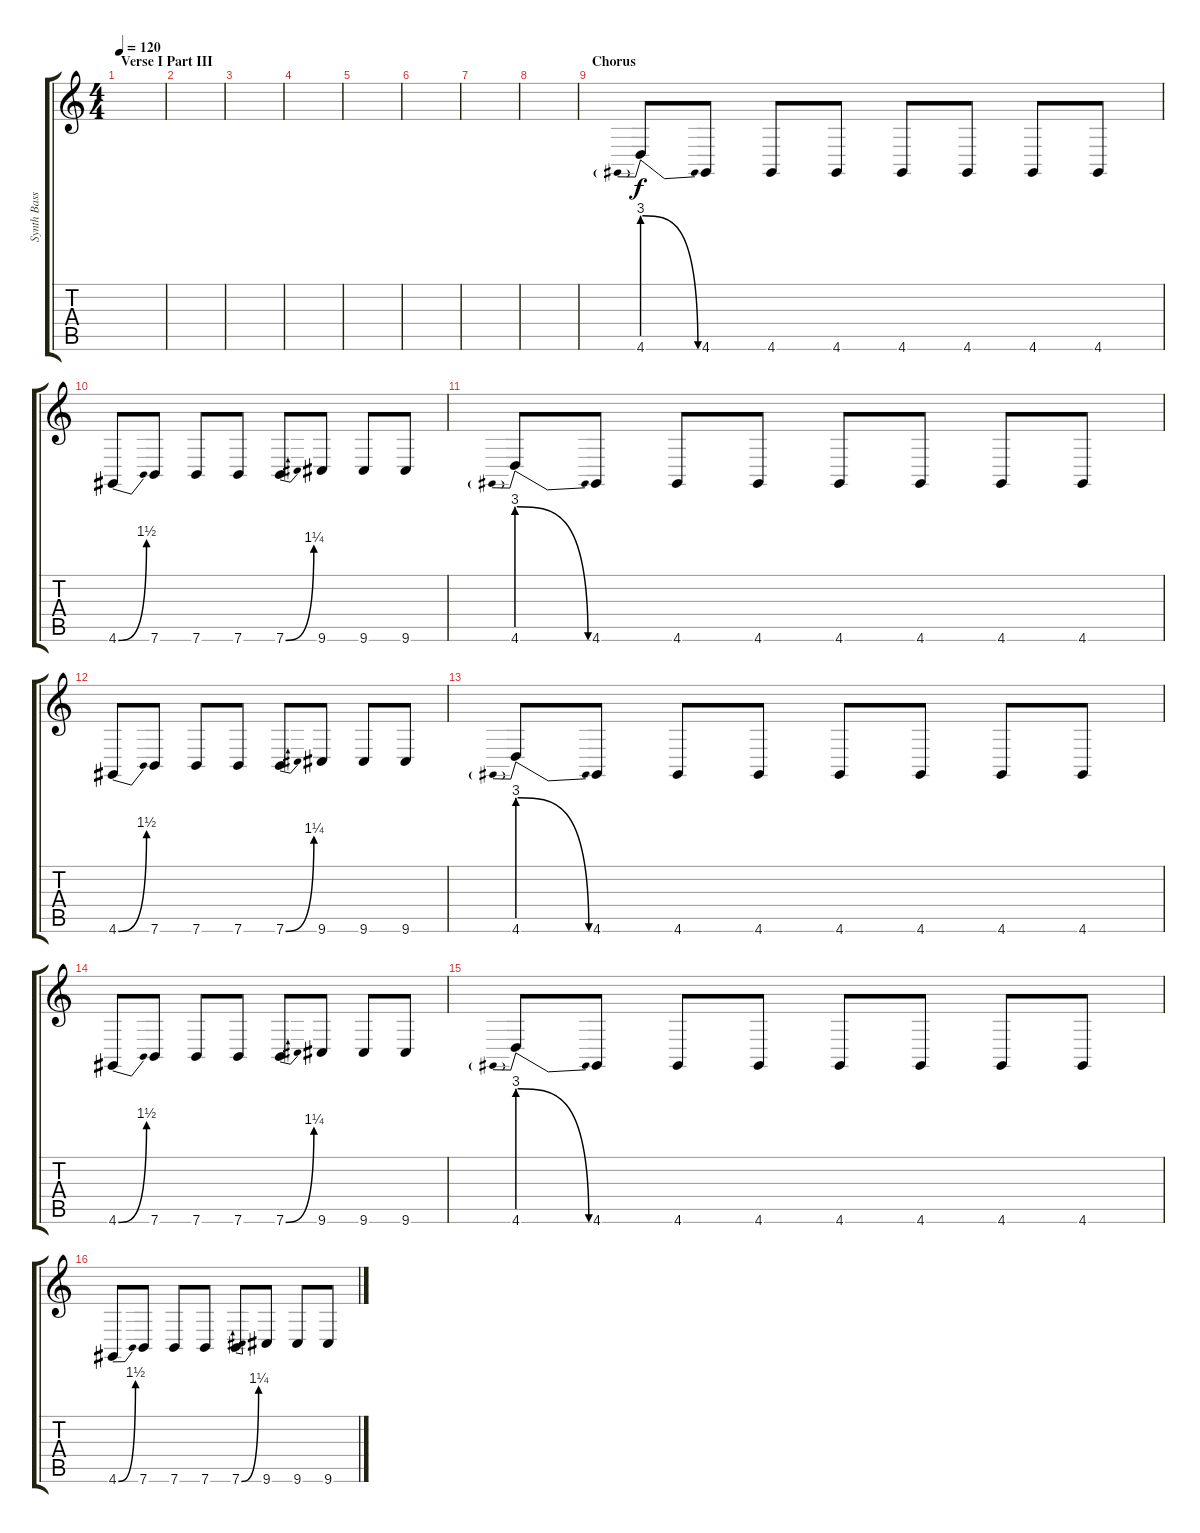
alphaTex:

\track ("Synth Bass" "Synth Bass") {instrument lead1square}
\staff {score tabs}
\tuning (E4 B3 G3 D3 A2 E2) {hide}
\ts (4 4)
\section ("" "Verse I Part III")
\tempo 120
\clef g2
\ks c
|
|
|
|
|
|
|
|
\section ("" "Chorus")
4.6{be (prebendrelease 0 12 60 0)}.8 4.6.8 4.6.8 4.6.8 4.6.8 4.6.8 4.6.8 4.6.8 |
4.6{be (bend 0 0 60 6)}.8 7.6.8 7.6.8 7.6.8 7.6{be (bend 0 0 60 5)}.8 9.6.8 9.6.8 9.6.8 |
4.6{be (prebendrelease 0 12 60 0)}.8 4.6.8 4.6.8 4.6.8 4.6.8 4.6.8 4.6.8 4.6.8 |
4.6{be (bend 0 0 60 6)}.8 7.6.8 7.6.8 7.6.8 7.6{be (bend 0 0 60 5)}.8 9.6.8 9.6.8 9.6.8 |
4.6{be (prebendrelease 0 12 60 0)}.8 4.6.8 4.6.8 4.6.8 4.6.8 4.6.8 4.6.8 4.6.8 |
4.6{be (bend 0 0 60 6)}.8 7.6.8 7.6.8 7.6.8 7.6{be (bend 0 0 60 5)}.8 9.6.8 9.6.8 9.6.8 |
4.6{be (prebendrelease 0 12 60 0)}.8 4.6.8 4.6.8 4.6.8 4.6.8 4.6.8 4.6.8 4.6.8 |
4.6{be (bend 0 0 60 6)}.8 7.6.8 7.6.8 7.6.8 7.6{be (bend 0 0 60 5)}.8 9.6.8 9.6.8 9.6.8
